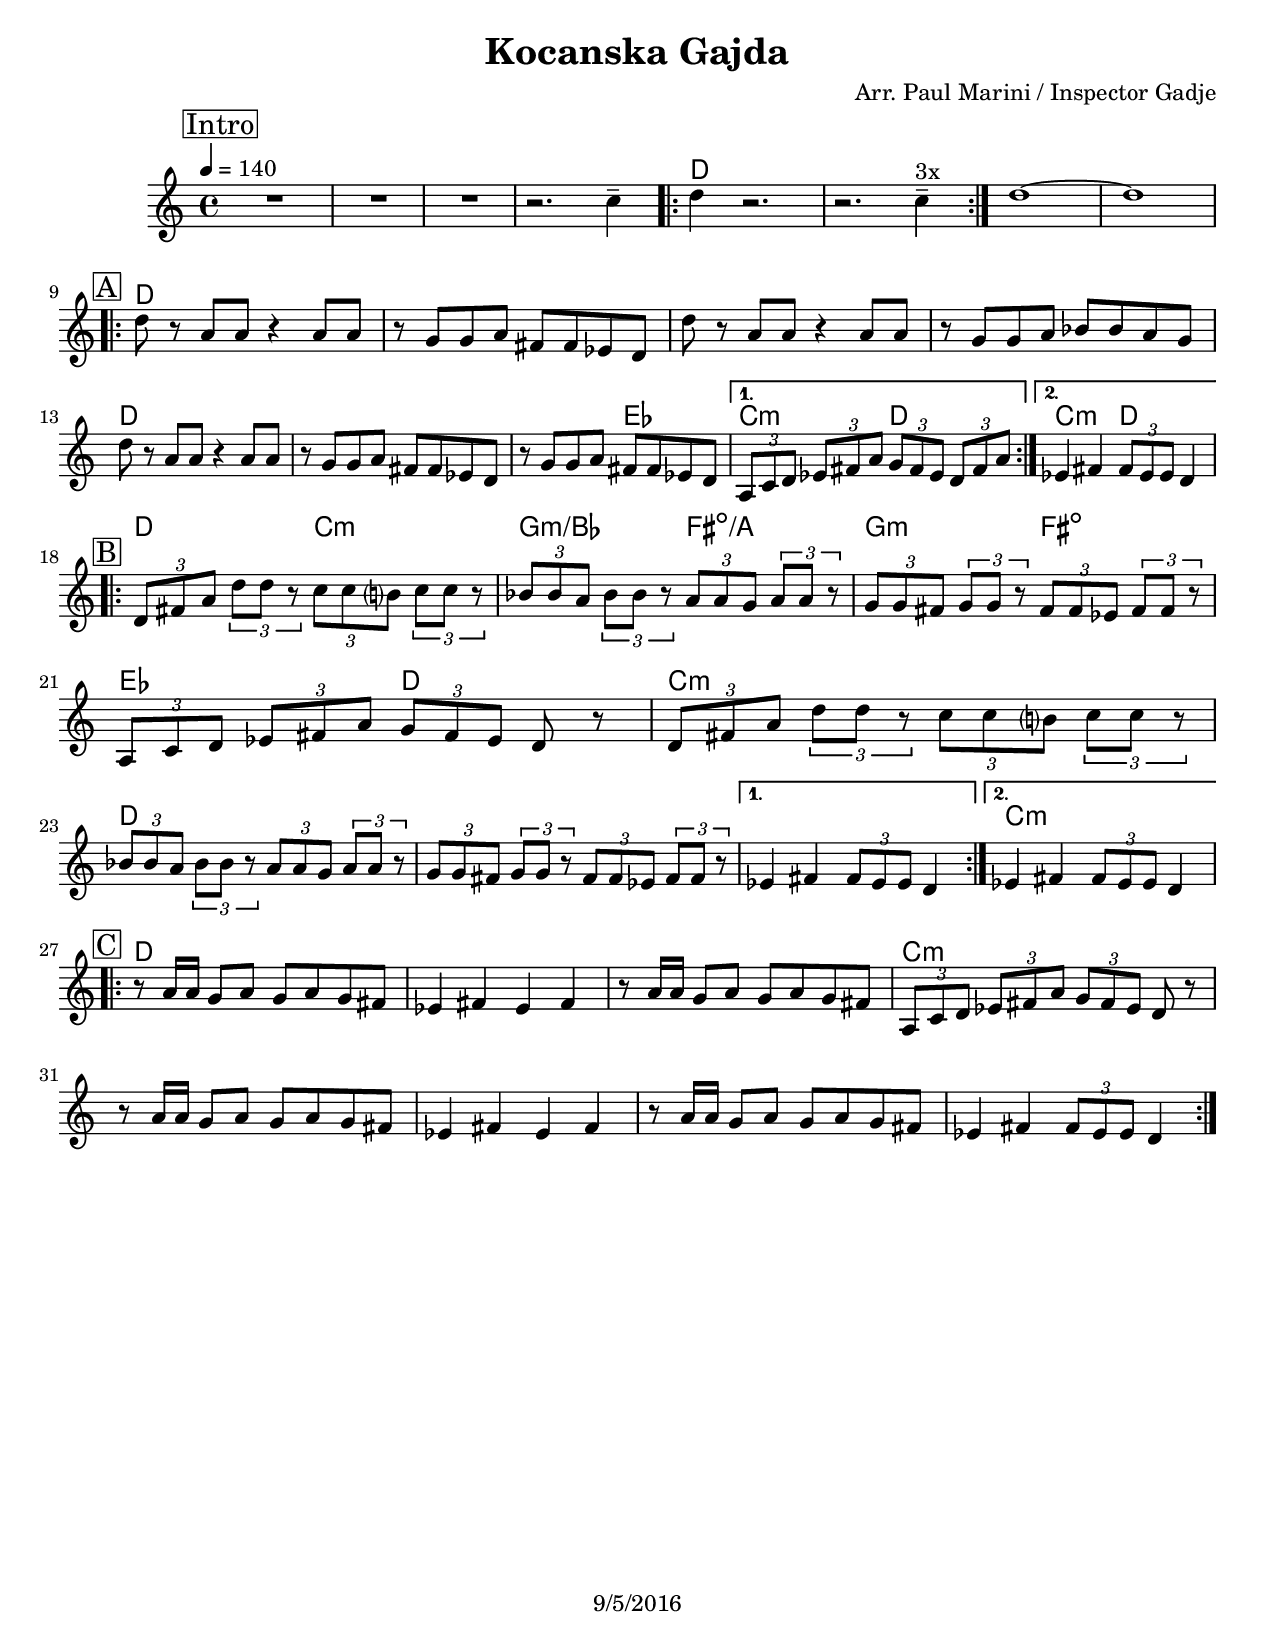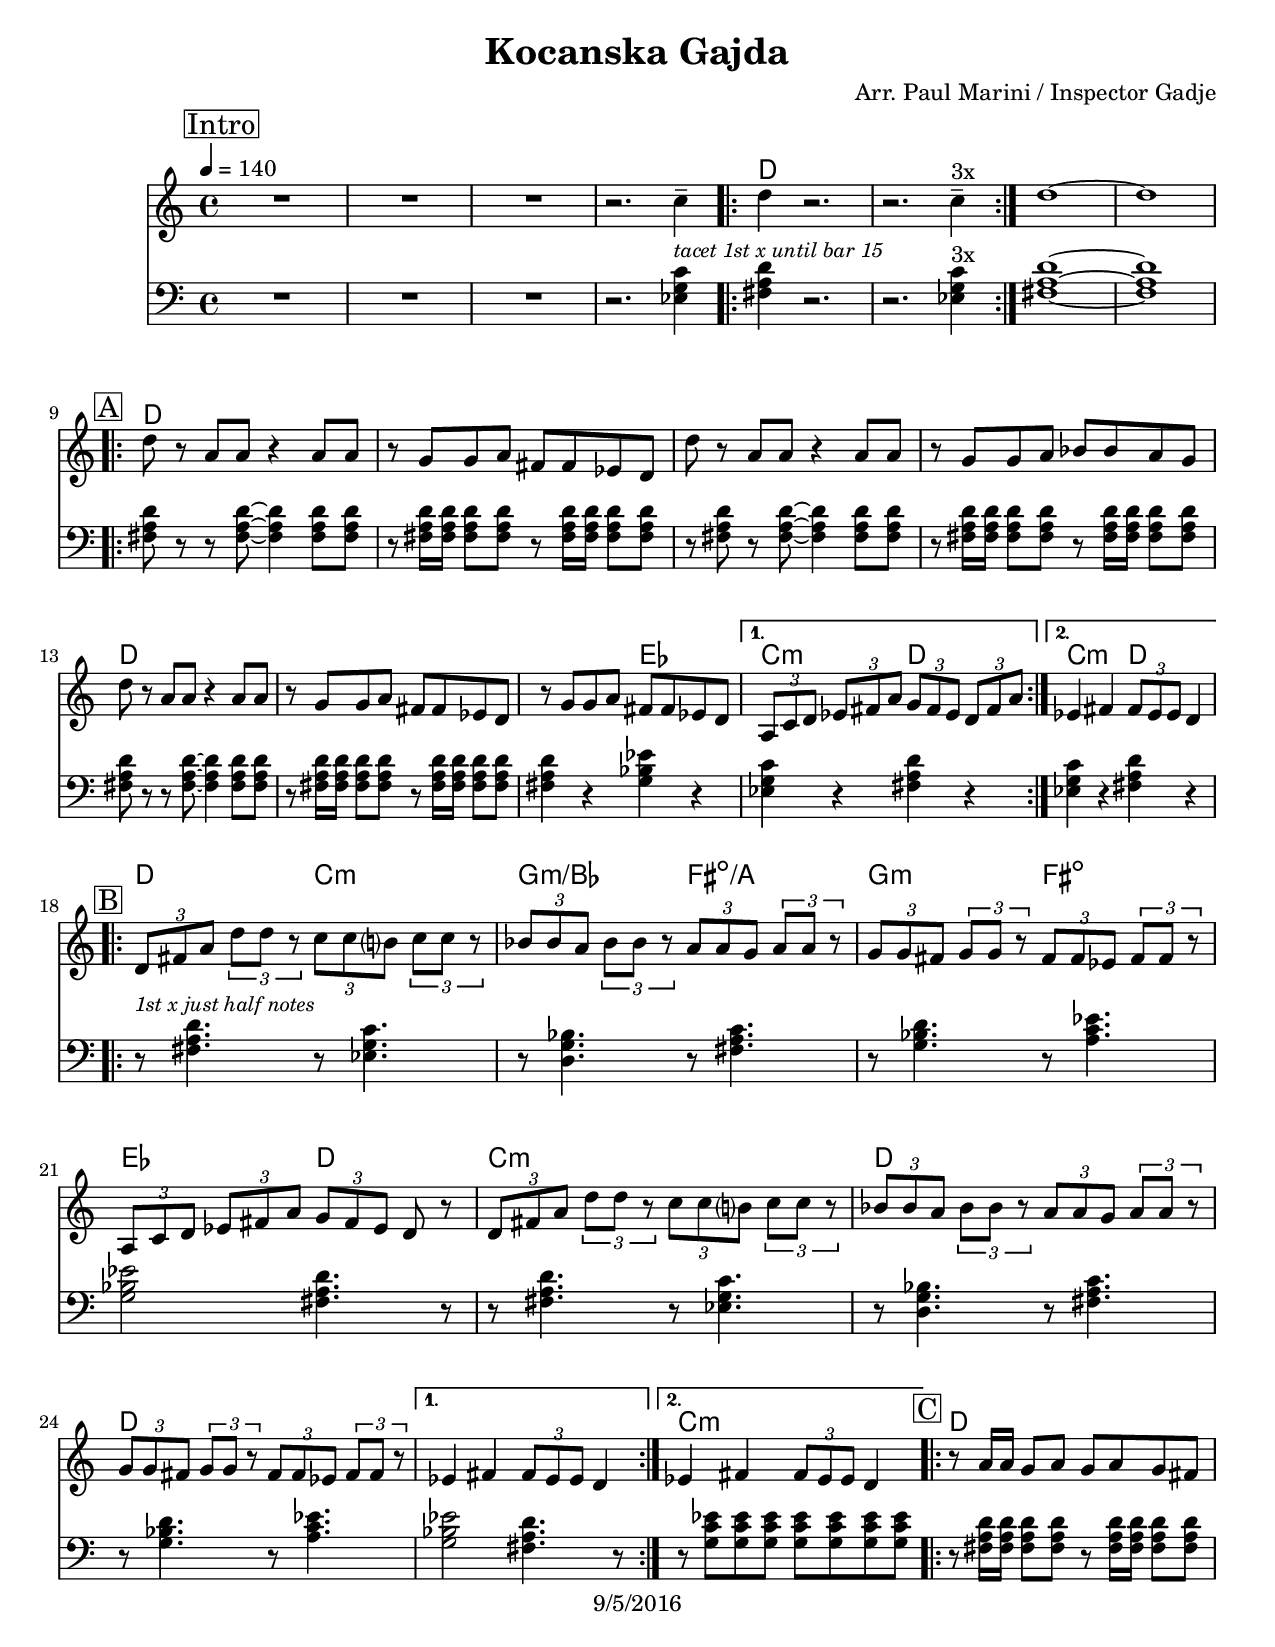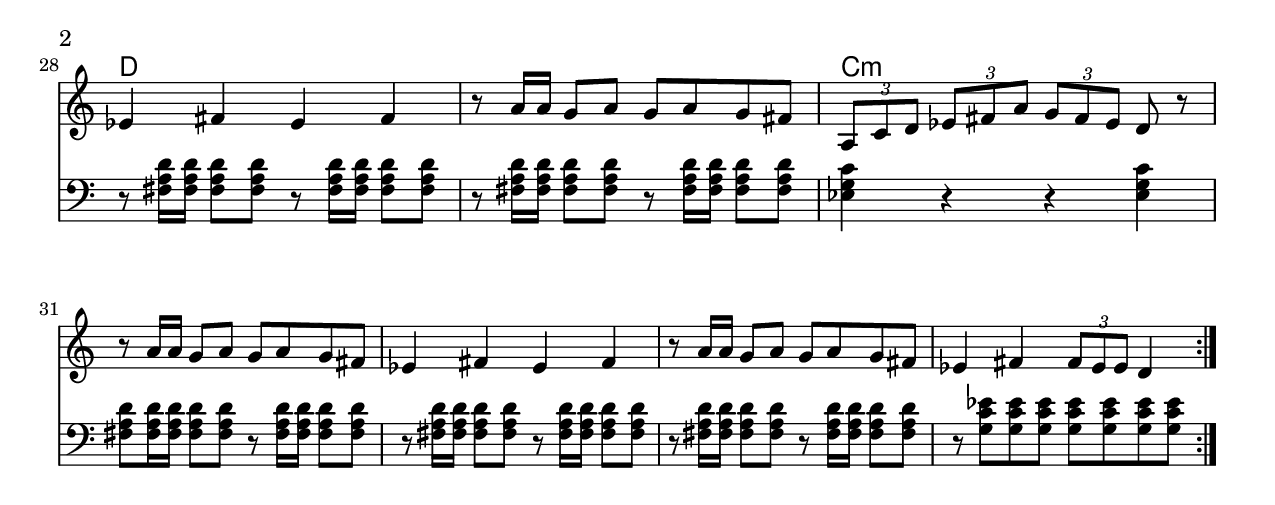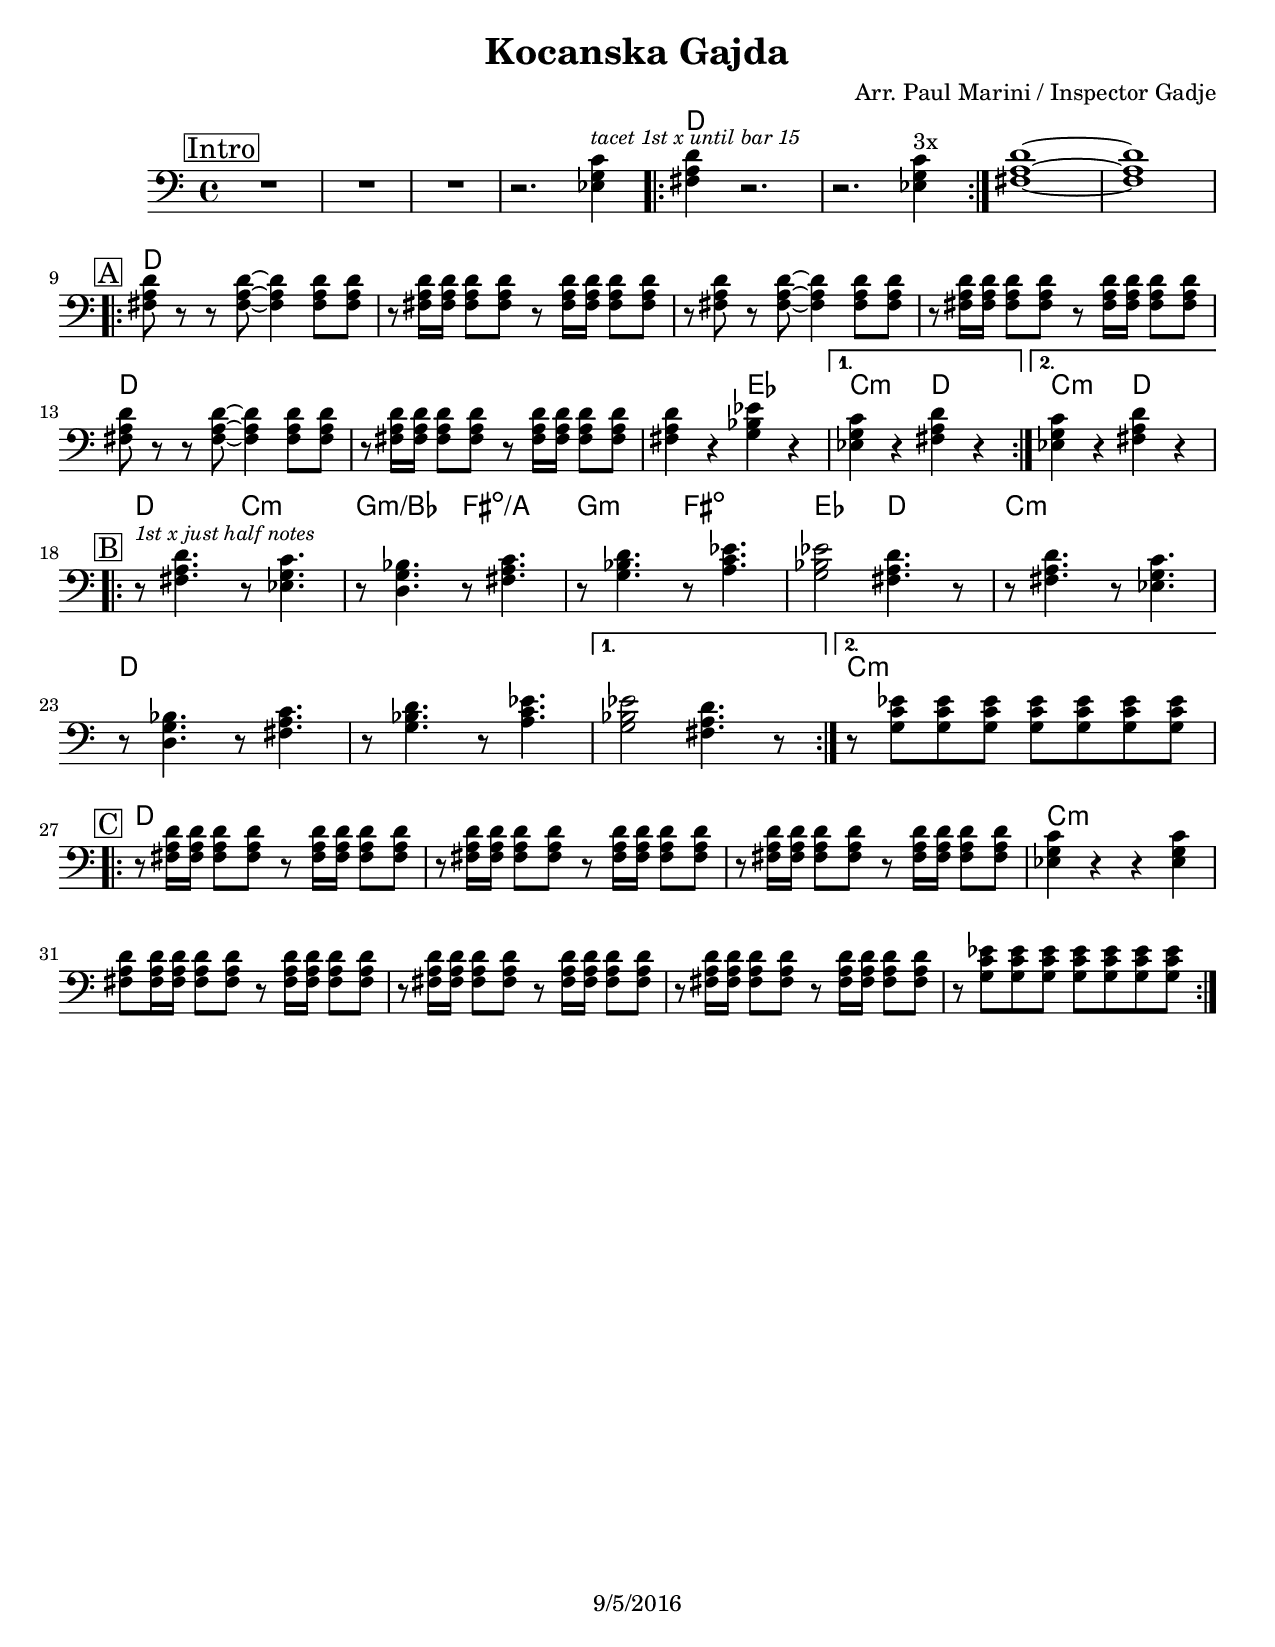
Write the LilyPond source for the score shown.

\version "2.16.2"

\header {
	title = "Kocanska Gajda"
	composer = "Arr. Paul Marini / Inspector Gadje"
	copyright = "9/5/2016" %date of latest edits
}
\paper {
  #(set-paper-size "letter")
  }


slash = {
	\override NoteHead #'style = #'slash
	\override Stem #'transparent = ##t
}

noslash = {
	\revert NoteHead #'style
	\revert Stem #'transparent
}

test = { \relative c' { \tempo 4 = 140 \set Score.markFormatter = #format-mark-box-letters
	\repeat volta 2 {
	}
}
}

	
melody = { \relative c'' { \tempo 4 = 140 \set Score.markFormatter = #format-mark-box-letters 

	\mark \markup { \box "Intro" }
		R1 | R1 | R1 | r2. c4-- |
	\repeat volta 3 {
		d4 r2. | r2. c4--^\markup { "3x" } |
		}	
	d1~ | d | \break

	\mark \markup { \box "A" }
	\repeat volta 2 {
		d8 r a a r4 a8 a | r8 g g a fis fis ees d |
		d'8 r a a r4 a8 a | r8 g g a bes bes a g | \break
		d'8 r a a r4 a8 a | r8 g g a fis fis ees d |
		r8 g g a fis fis ees d | \noBreak
		} 
		\alternative {
			{ \noBreak \times 2/3 { a8 c d } \times 2/3 { ees fis a } \times 2/3 { g fis ees } \times 2/3 { d fis a } | } 
			{ ees4 fis \times 2/3 { fis8 ees ees } d4 | }
		} \break

%{
	\mark \markup { \box "B" } %original B
	\repeat volta 2 {
		\times 2/3 {d8-. fis-. a-.} \times 2/3 {d( cis d)} 
			\times 2/3 {d-. c-. d-.} \times 2/3 {c( b? c)} |
		\times 2/3 {c-. bes-. c-.} \times 2/3 {bes( a bes) } 
			\times 2/3 {bes-. a-. bes-. } \times 2/3 {a( gis a)} |
		\times 2/3 {a-. g-. a-.} \times 2/3 {g( fis g)} 
			\times 2/3 {g-. fis-. g-. } \times 2/3 {fis( f fis)} |
		}
		\alternative {
			{ \times 2/3 { a,8 c d } \times 2/3 { ees fis g } \times 2/3 { fis ees d } d8 r | } 
			{ ees4 fis \times 2/3 { ees8 ees d } d4 | } \break
		}
%}

	\mark \markup { \box "B" } %Bertin's B
	\repeat volta 2 {	
		\times 2/3 {d8 fis a} \times 2/3 {d d r} \times 2/3 {c c b?} \times 2/3 {c c r} |
		\times 2/3 {bes bes a} \times 2/3 {bes bes r} \times 2/3 {a a g} \times 2/3 {a a r} |
		\times 2/3 {g g fis} \times 2/3 {g g r} \times 2/3 {fis fis ees } \times 2/3 {fis fis r} | 
		\times 2/3 { a,8 c d } \times 2/3 { ees fis a } \times 2/3 { g fis ees } d8 r |  

		\times 2/3 {d8 fis a} \times 2/3 {d d r} \times 2/3 {c c b?} \times 2/3 {c c r} |
		\times 2/3 {bes bes a} \times 2/3 {bes bes r} \times 2/3 {a a g} \times 2/3 {a a r} |
		\times 2/3 {g g fis} \times 2/3 {g g r} \times 2/3 {fis fis ees } \times 2/3 {fis fis r} | 
		}
		\alternative {
			{ ees4 fis \times 2/3 { fis8 ees ees } d4 | }
			{ ees4 fis \times 2/3 { fis8 ees ees } d4 | }
		}

	\mark \markup { \box "C" }
	\repeat volta 2 {
		r8 a'16 a g8 a g a g fis | 
		ees4 fis ees fis |
		r8 a16 a g8 a g a g fis | \noBreak
		\times 2/3 { a,8 c d } \times 2/3 { ees fis a } \times 2/3 { g fis ees } d8 r | \break
		r8 a'16 a g8 a g a g fis | 
		ees4 fis ees fis |
		r8 a16 a g8 a g a g fis | 
		ees4 fis \times 2/3 { fis8 ees ees } d4 | \break
		}
	
}
}

midbrass = { \relative c { \set Score.markFormatter = #format-mark-box-letters 

	\mark \markup { \box "Intro" }
	R1 | R1 | R1 | r2. <ees g c>4^\markup { \small \italic "tacet 1st x until bar 15" } |
	\repeat volta 3 {
		<fis a d>4 r2. | r2. <ees g c>4^\markup { "3x"} |
	}
	<fis a d>1~~~ | <fis a d> |

	\mark \markup { \box "A" }
	\repeat volta 2 {
		<fis a d>8 r r <fis a d>~ <fis a d>4 <fis a d>8 <fis a d> | 
		r <fis a d>16 <fis a d> <fis a d>8 <fis a d> r <fis a d>16 <fis a d> <fis a d>8 <fis a d> |
		r8 <fis a d> r <fis a d>~ <fis a d>4 <fis a d>8 <fis a d> | 
		r <fis a d>16 <fis a d> <fis a d>8 <fis a d> r <fis a d>16 <fis a d> <fis a d>8 <fis a d> |
		<fis a d>8 r r <fis a d>~ <fis a d>4 <fis a d>8 <fis a d> | 
		r <fis a d>16 <fis a d> <fis a d>8 <fis a d> r <fis a d>16 <fis a d> <fis a d>8 <fis a d> |
		<fis a d>4 r <g bes ees> r | 
	}

		\alternative {
		{ <ees g c> r <fis a d> r | }
		{ <ees g c> r <fis a d> r | }
		}

	\mark \markup { \box "B" }
	\repeat volta 2 {
		r8^\markup { \small \italic "1st x just half notes" } <fis a d>4. r8 <ees g c>4. |
		r8 <d g bes>4. r8 <fis a c>4. |
		r8 <g bes d>4. r8 <a c ees>4. |
		<g bes ees>2 <fis a d>4. r8 | 

		r8 <fis a d>4. r8 <ees g c>4. |
		r8 <d g bes>4. r8 <fis a c>4. |
		r8 <g bes d>4. r8 <a c ees>4. |
		}
		\alternative {
			{ <g bes ees>2 <fis a d>4. r8 | }
			{ r8 <g c ees> <g c ees> <g c ees> <g c ees> <g c ees> <g c ees> <g c ees>  | }
		}

	\mark \markup { \box "C" }
	\repeat volta 2 {
		r <fis a d>16 <fis a d> <fis a d>8 <fis a d> r <fis a d>16 <fis a d> <fis a d>8 <fis a d> |
		r <fis a d>16 <fis a d> <fis a d>8 <fis a d> r <fis a d>16 <fis a d> <fis a d>8 <fis a d> |
		r <fis a d>16 <fis a d> <fis a d>8 <fis a d> r <fis a d>16 <fis a d> <fis a d>8 <fis a d> |
		<ees g c>4 r r <ees g c> |
		<fis a d>8 <fis a d>16 <fis a d> <fis a d>8 <fis a d> r <fis a d>16 <fis a d> <fis a d>8 <fis a d> |
		r <fis a d>16 <fis a d> <fis a d>8 <fis a d> r <fis a d>16 <fis a d> <fis a d>8 <fis a d> |
		r <fis a d>16 <fis a d> <fis a d>8 <fis a d> r <fis a d>16 <fis a d> <fis a d>8 <fis a d> |
		r8 <g c ees> <g c ees> <g c ees> <g c ees> <g c ees> <g c ees> <g c ees>  |
	}

}
}


changes = { \chordmode { 

% Intro
s1 | s |
s1 | s |
d1 | d |
d1 | d |

% A
d1 | d | d1 | d |
d1 | d | d2 ees | c:min d | c:min d |

% B 
d2 c:min | g:min/bes fis:dim/a | 
g:min fis:dim | ees d | 
c1:min |

% C
d1 | d | d | c:min |
d1 | d | d | c:min |

}
}


\book {
	\score { 
	  <<
	    \new ChordNames {
		\set chordChanges = ##t
		\changes
	    }
	    \new Staff <<
			\new Voice { % line breaks!
				%Intro
				s1 | \noBreak s1 | \noBreak s1 | \noBreak s1 | \noBreak s1 | \noBreak s1 | \noBreak s1 | \noBreak s1 | \break
				%A
				s1 | \noBreak s1 | \noBreak s1 | \noBreak s1 | \break
				s1 | \noBreak s1 | \noBreak s1 | \noBreak s1 | \noBreak s1 | \break
				%B
				s1 | \noBreak s1 | \noBreak s1 | \break s1 | \noBreak s1 | \break
				%C
				s1 | \noBreak s1 | \noBreak s1 | \noBreak s1 | \break
				s1 | \noBreak s1 | \noBreak s1 | \noBreak s1 | \break
			}
			\new Voice 	{ \clef treble
				\melody
			}
		>>
	  >>
	}
}
\book {
	\score { 
	  <<
	    \new ChordNames {
		\set chordChanges = ##t
		\changes
	    }
	    \new Staff { \clef treble
		\melody
	    }
	    \new Staff { \clef bass 
		\midbrass
	    }
	  >>
	}
}
\book {
	\score { 
	  <<
	    \new ChordNames {
		\set chordChanges = ##t
		\changes
	    }
	    \new Staff <<
			\new Voice { % line breaks!
				%Intro
				s1 | \noBreak s1 | \noBreak s1 | \noBreak s1 | \noBreak s1 | \noBreak s1 | \noBreak s1 | \noBreak s1 | \break
				%A
				s1 | \noBreak s1 | \noBreak s1 | \noBreak s1 | \break
				s1 | \noBreak s1 | \noBreak s1 | \noBreak s1 | \noBreak s1 | \break
				%B
				s1 | \noBreak s1 | \noBreak s1 | \noBreak s1 | \noBreak s1 | \break
				%C
				s1 | \noBreak s1 | \noBreak s1 | \noBreak s1 | \break
				s1 | \noBreak s1 | \noBreak s1 | \noBreak s1 | \break
			}
			\new Voice { \clef bass 
				\midbrass
			}
		>>
	  >>
	}
}

%{
\book {
	\score {
	  <<
		\new Staff {
		  \set Staff.midiInstrument = #"trumpet" \unfoldRepeats
			\melody
		}
		\new Staff {
		  \set Staff.midiInstrument = #"trumpet" \unfoldRepeats
			\midbrass
		}
	  >>
		\midi { }
	}
}
%{
\book {
	\score {
	  <<
		\new Staff {
		  \set Staff.midiInstrument = #"trumpet" \unfoldRepeats
			\test
		}
	  >>
		\midi { }
	}
}
%}
